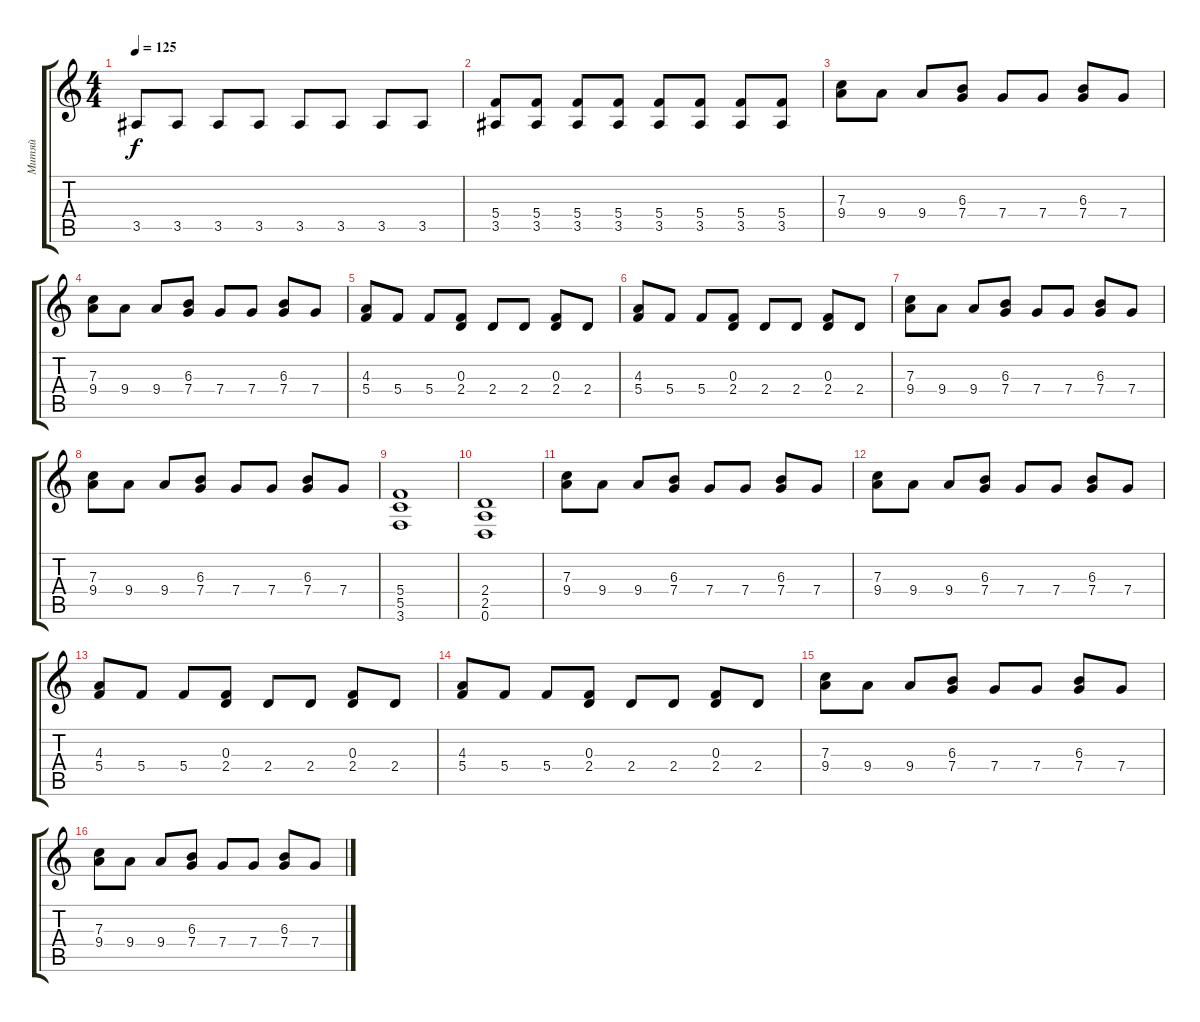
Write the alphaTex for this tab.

\track ("Митяй" "Митяй") {instrument distortionguitar}
\staff {score tabs}
\tuning (D4 A3 F3 C3 G2 D2) {hide}
\ts (4 4)
\tempo 125
\clef g2
\ks c
3.5.8{dy f} 3.5.8 3.5.8 3.5.8 3.5.8 3.5.8 3.5.8 3.5.8 |
(5.4 3.5).8 (5.4 3.5).8 (5.4 3.5).8 (5.4 3.5).8 (5.4 3.5).8 (5.4 3.5).8 (5.4 3.5).8 (5.4 3.5).8 |
(7.3 9.4).8 9.4.8 9.4.8 (6.3 7.4).8 7.4.8 7.4.8 (6.3 7.4).8 7.4.8 |
(7.3 9.4).8 9.4.8 9.4.8 (6.3 7.4).8 7.4.8 7.4.8 (6.3 7.4).8 7.4.8 |
(4.3 5.4).8 5.4.8 5.4.8 (0.3 2.4).8 2.4.8 2.4.8 (0.3 2.4).8 2.4.8 |
(4.3 5.4).8 5.4.8 5.4.8 (0.3 2.4).8 2.4.8 2.4.8 (0.3 2.4).8 2.4.8 |
(7.3 9.4).8 9.4.8 9.4.8 (6.3 7.4).8 7.4.8 7.4.8 (6.3 7.4).8 7.4.8 |
(7.3 9.4).8 9.4.8 9.4.8 (6.3 7.4).8 7.4.8 7.4.8 (6.3 7.4).8 7.4.8 |
(5.4 5.5 3.6).1 |
(2.4 2.5 0.6).1 |
(7.3 9.4).8 9.4.8 9.4.8 (6.3 7.4).8 7.4.8 7.4.8 (6.3 7.4).8 7.4.8 |
(7.3 9.4).8 9.4.8 9.4.8 (6.3 7.4).8 7.4.8 7.4.8 (6.3 7.4).8 7.4.8 |
(4.3 5.4).8 5.4.8 5.4.8 (0.3 2.4).8 2.4.8 2.4.8 (0.3 2.4).8 2.4.8 |
(4.3 5.4).8 5.4.8 5.4.8 (0.3 2.4).8 2.4.8 2.4.8 (0.3 2.4).8 2.4.8 |
(7.3 9.4).8 9.4.8 9.4.8 (6.3 7.4).8 7.4.8 7.4.8 (6.3 7.4).8 7.4.8 |
(7.3 9.4).8 9.4.8 9.4.8 (6.3 7.4).8 7.4.8 7.4.8 (6.3 7.4).8 7.4.8
